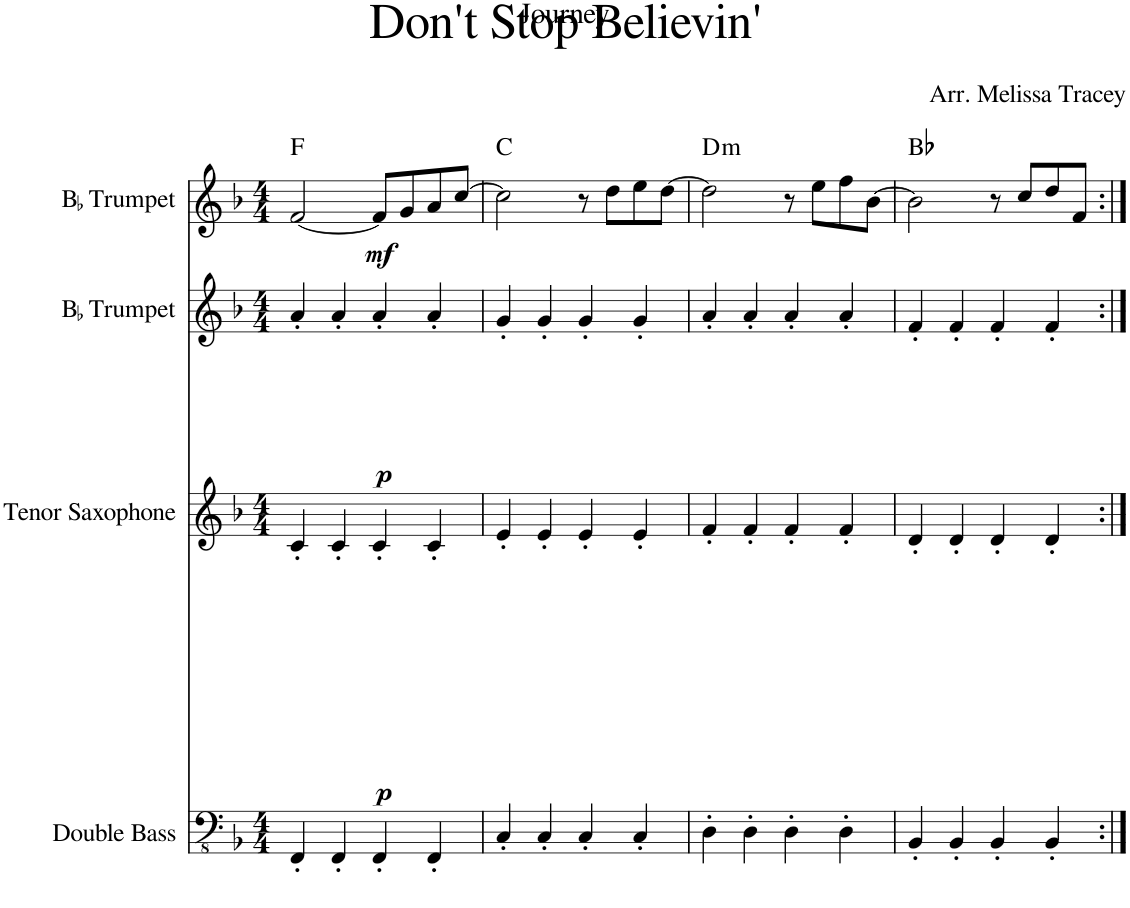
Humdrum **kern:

**kern	**dynam	**kern	**dynam	**kern	**dynam	**kern	**dynam	**harte
*part4	*part4	*part3	*part3	*part2	*part2	*part1	*part1	*part1
*staff4	*staff4	*staff3	*staff3	*staff2	*staff2	*staff1	*staff1	*
*I"Double Bass	*	*I"Tenor Saxophone	*	*I"BaccidentalFlat Trumpet	*	*I"BaccidentalFlat Trumpet	*	*
*	*	*I'T. Sax.	*	*I'BaccidentalFlat Tpt.	*	*I'BaccidentalFlat Tpt.	*	*
*clefFv4	*	*clefG2	*	*clefG2	*	*clefG2	*	*
*Trd7c12	*	*Trd8c14	*	*Trd1c2	*	*Trd1c2	*	*
*k[b-]	*	*k[b-]	*	*k[b-]	*	*k[b-]	*	*
*M4/4	*	*M4/4	*	*M4/4	*	*M4/4	*	*
=1	=1	=1	=1	=1	=1	=1	=1	=1
!	!LO:DY:b	!	!LO:DY:b	!	!LO:DY:b	!	!LO:DY:b	!
4FFF'/	p	4c'/	p	4a'/	p	[2f/	mf	F:maj
4FFF'/	.	4c'/	.	4a'/	.	.	.	.
4FFF'/	.	4c'/	.	4a'/	.	8f/L]	.	.
.	.	.	.	.	.	8g/	.	.
4FFF'/	.	4c'/	.	4a'/	.	8a/	.	.
.	.	.	.	.	.	[8cc/J	.	.
=2	=2	=2	=2	=2	=2	=2	=2	=2
4CC'/	.	4e'/	.	4g'/	.	2cc\]	.	C:maj
4CC'/	.	4e'/	.	4g'/	.	.	.	.
4CC'/	.	4e'/	.	4g'/	.	8r	.	.
.	.	.	.	.	.	8dd\L	.	.
4CC'/	.	4e'/	.	4g'/	.	8ee\	.	.
.	.	.	.	.	.	[8dd\J	.	.
=3	=3	=3	=3	=3	=3	=3	=3	=3
!	!	!	!	!	!	!	!	!LO:H:kt=m
4DD'\	.	4f'/	.	4a'/	.	2dd\]	.	D:min
4DD'\	.	4f'/	.	4a'/	.	.	.	.
4DD'\	.	4f'/	.	4a'/	.	8r	.	.
.	.	.	.	.	.	8ee\L	.	.
4DD'\	.	4f'/	.	4a'/	.	8ff\	.	.
.	.	.	.	.	.	[8b-\J	.	.
=4	=4	=4	=4	=4	=4	=4	=4	=4
4BBB-'/	.	4d'/	.	4f'/	.	2b-\]	.	Bb:maj
4BBB-'/	.	4d'/	.	4f'/	.	.	.	.
4BBB-'/	.	4d'/	.	4f'/	.	8r	.	.
.	.	.	.	.	.	8cc/L	.	.
4BBB-'/	.	4d'/	.	4f'/	.	8dd/	.	.
.	.	.	.	.	.	8f/J	.	.
=:|!	=:|!	=:|!	=:|!	=:|!	=:|!	=:|!	=:|!	=:|!
*-	*-	*-	*-	*-	*-	*-	*-	*-
